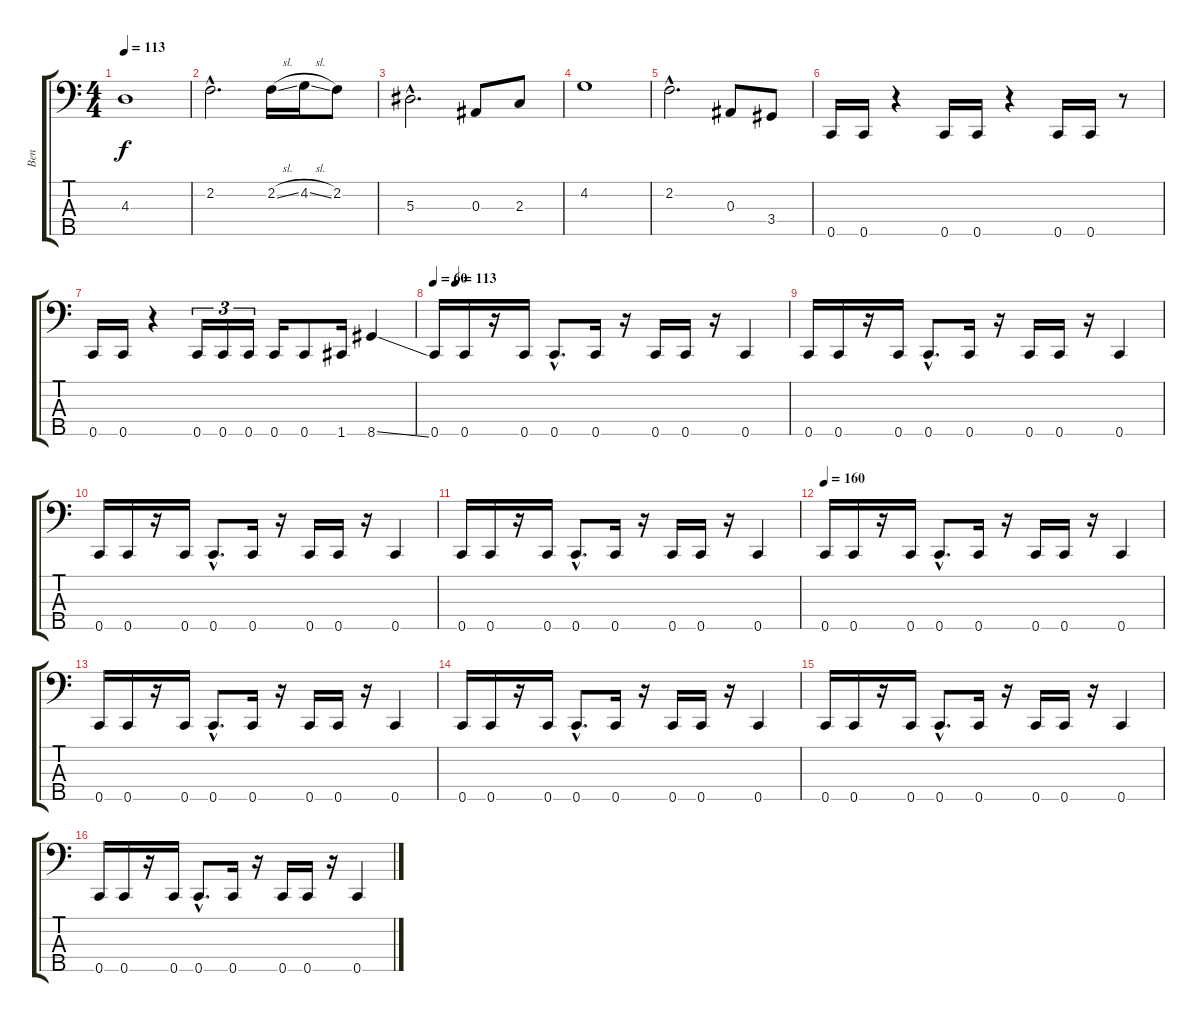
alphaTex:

\track ("Ben" "Ben") {instrument electricbassfinger}
\staff {score tabs}
\tuning (Ab2 Eb2 Bb1 F1 C1) {hide}
\ts (4 4)
\tempo 113
\clef f4
\ks c
4.3.1{dy f} |
2.2{hac}.2{d} 2.2{sl}.16 4.2{sl}.16 2.2.8 |
5.3{hac}.2{d} 0.3.8 2.3.8 |
4.2.1 |
2.2{hac}.2{d} 0.3.8 3.4.8 |
0.5.16 0.5.16 r.4 0.5.16 0.5.16 r.4 0.5.16 0.5.16 r.8 |
0.5.16 0.5.16 r.4 0.5.16{tu (3 2)} 0.5.16{tu (3 2)} 0.5.16{tu (3 2)} 0.5.16 0.5.8 1.5.16 8.5{ss}.4 |
\tempo 60
\tempo (113 0.0625)
0.5.16 0.5.16 r.16 0.5.16 0.5{hac}.8{d} 0.5.16 r.16 0.5.16 0.5.16 r.16 0.5.4 |
0.5.16 0.5.16 r.16 0.5.16 0.5{hac}.8{d} 0.5.16 r.16 0.5.16 0.5.16 r.16 0.5.4 |
0.5.16 0.5.16 r.16 0.5.16 0.5{hac}.8{d} 0.5.16 r.16 0.5.16 0.5.16 r.16 0.5.4 |
0.5.16 0.5.16 r.16 0.5.16 0.5{hac}.8{d} 0.5.16 r.16 0.5.16 0.5.16 r.16 0.5.4 |
\tempo 160
0.5.16 0.5.16 r.16 0.5.16 0.5{hac}.8{d} 0.5.16 r.16 0.5.16 0.5.16 r.16 0.5.4 |
0.5.16 0.5.16 r.16 0.5.16 0.5{hac}.8{d} 0.5.16 r.16 0.5.16 0.5.16 r.16 0.5.4 |
0.5.16 0.5.16 r.16 0.5.16 0.5{hac}.8{d} 0.5.16 r.16 0.5.16 0.5.16 r.16 0.5.4 |
0.5.16 0.5.16 r.16 0.5.16 0.5{hac}.8{d} 0.5.16 r.16 0.5.16 0.5.16 r.16 0.5.4 |
0.5.16 0.5.16 r.16 0.5.16 0.5{hac}.8{d} 0.5.16 r.16 0.5.16 0.5.16 r.16 0.5.4
